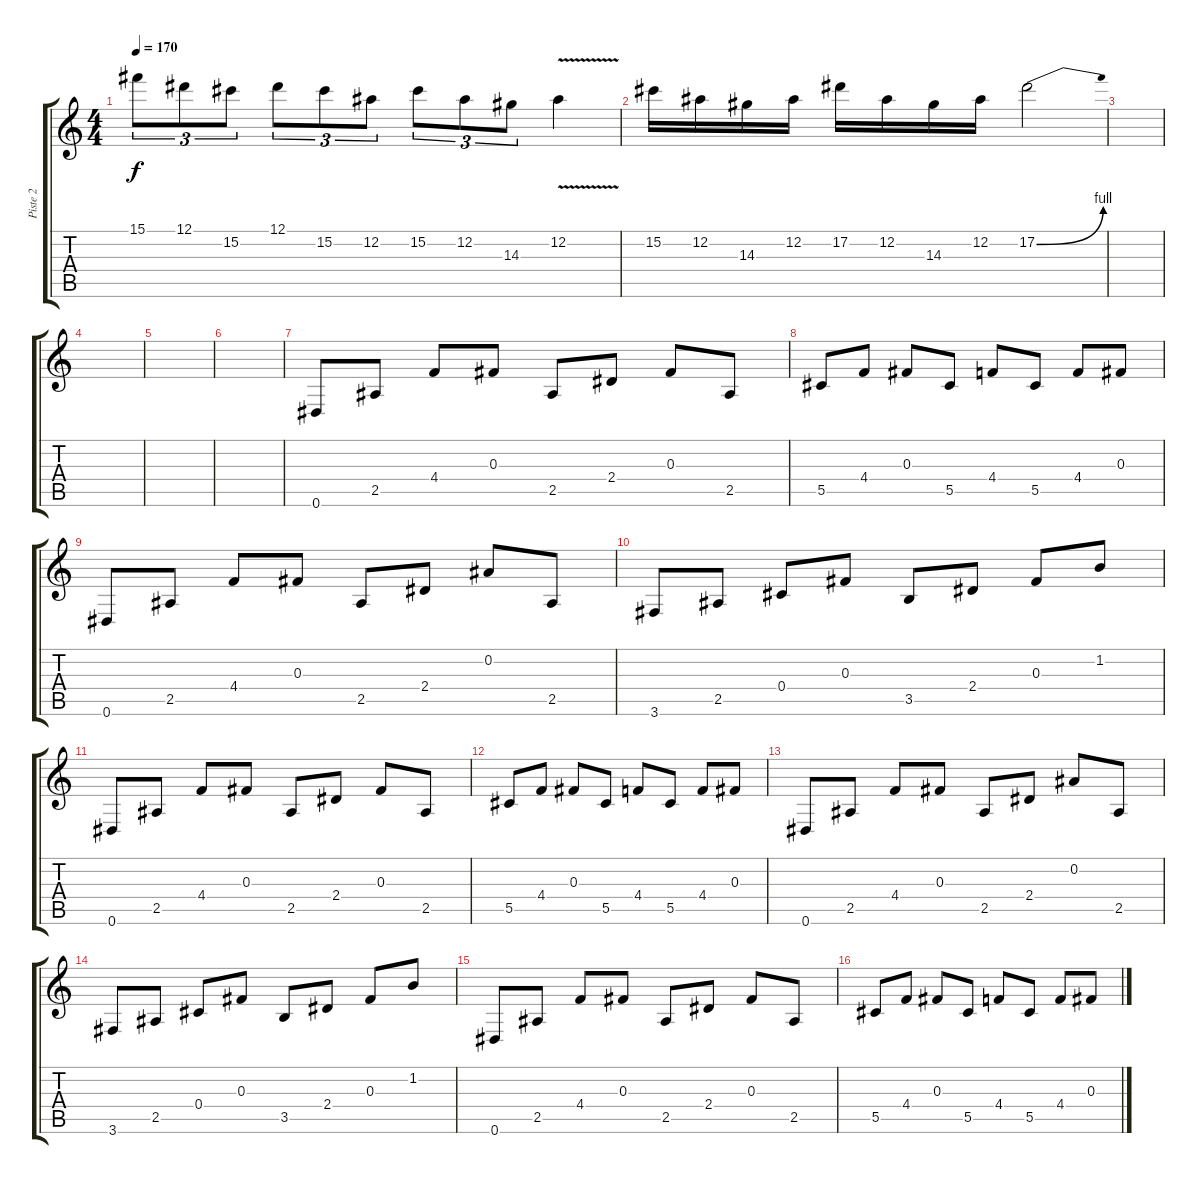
\track ("Piste 2" "Piste 2") {instrument acousticguitarsteel}
\staff {score tabs}
\tuning (Eb4 Bb3 Gb3 Db3 Ab2 Eb2) {hide}
\ts (4 4)
\tempo 170
\clef g2
\ks c
15.1.8{tu (3 2) dy f} 12.1.8{tu (3 2)} 15.2.8{tu (3 2)} 12.1.8{tu (3 2)} 15.2.8{tu (3 2)} 12.2.8{tu (3 2)} 15.2.8{tu (3 2)} 12.2.8{tu (3 2)} 14.3.8{tu (3 2)} 12.2{v}.4 |
15.2.16 12.2.16 14.3.16 12.2.16 17.2.16 12.2.16 14.3.16 12.2.16 17.2{be (bend 0 0 60 4)}.2 |
|
|
|
|
0.6.8 2.5.8 4.4.8 0.3.8 2.5.8 2.4.8 0.3.8 2.5.8 |
5.5.8 4.4.8 0.3.8 5.5.8 4.4.8 5.5.8 4.4.8 0.3.8 |
0.6.8 2.5.8 4.4.8 0.3.8 2.5.8 2.4.8 0.2.8 2.5.8 |
3.6.8 2.5.8 0.4.8 0.3.8 3.5.8 2.4.8 0.3.8 1.2.8 |
0.6.8 2.5.8 4.4.8 0.3.8 2.5.8 2.4.8 0.3.8 2.5.8 |
5.5.8 4.4.8 0.3.8 5.5.8 4.4.8 5.5.8 4.4.8 0.3.8 |
0.6.8 2.5.8 4.4.8 0.3.8 2.5.8 2.4.8 0.2.8 2.5.8 |
3.6.8 2.5.8 0.4.8 0.3.8 3.5.8 2.4.8 0.3.8 1.2.8 |
0.6.8 2.5.8 4.4.8 0.3.8 2.5.8 2.4.8 0.3.8 2.5.8 |
5.5.8 4.4.8 0.3.8 5.5.8 4.4.8 5.5.8 4.4.8 0.3.8
